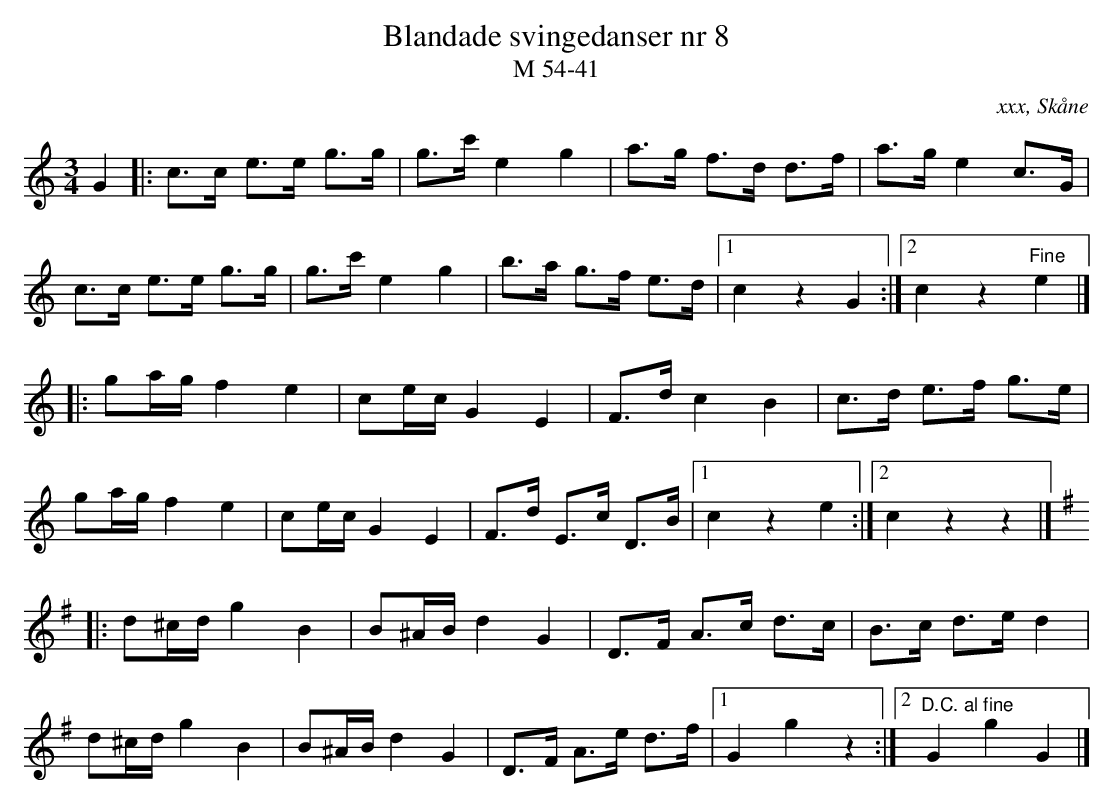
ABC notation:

X:1
T:Blandade svingedanser nr 8
T:M 54-41
O:xxx, Skåne
M:3/4
L:1/8
Q:108
K:C
G2 |: c>c e>e g>g | g>c' e2 g2 | a>g f>d d>f | a>g e2 c>G |
c>c e>e g>g | g>c' e2 g2 | b>a g>f e>d |1 c2 z2 G2 :|2 c2 z2 "Fine"e2 |]
|: ga/g/ f2 e2 | ce/c/G2 E2 | F>d c2 B2 | c>d e>f g>e |
ga/g/ f2 e2 | ce/c/G2 E2 | F>d E>c D>B |1 c2 z2 e2 :|2 c2 z2 z2 |]
[K:G] |: d^c/d/ g2 B2 | B^A/B/ d2 G2 | D>F A>c d>c | B>c d>e d2 |
d^c/d/ g2 B2 | B^A/B/ d2 G2 | D>F A>e d>f |1 G2 g2 z2 :|2 "D.C. al fine" G2 g2 G2 |]
